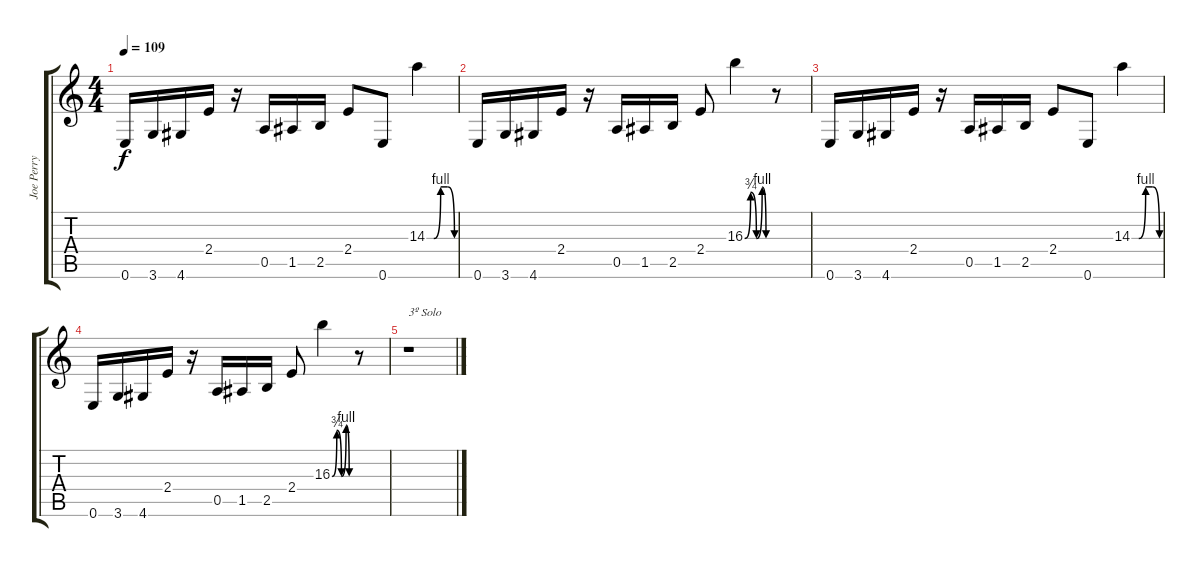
\track ("Joe Perry" "Joe Perry") {instrument overdrivenguitar}
\staff {score tabs}
\tuning (E4 B3 G3 D3 A2 E2) {hide}
\ts (4 4)
\tempo 109
\clef g2
\ks c
0.6.16{dy f} 3.6.16 4.6.16 2.4.16 r.16 0.5.16 1.5.16 2.5.16 2.4.8 0.6.8 14.3{be (custom 0 0 15 0 30 4 45 4 60 0)}.4 |
0.6.16 3.6.16 4.6.16 2.4.16 r.16 0.5.16 1.5.16 2.5.16 2.4.8 16.3{be (custom 0 0 15 3 30 0 45 4 55 0 60 0)}.4 r.8 |
0.6.16 3.6.16 4.6.16 2.4.16 r.16 0.5.16 1.5.16 2.5.16 2.4.8 0.6.8 14.3{be (custom 0 0 15 0 30 4 45 4 60 0)}.4 |
0.6.16 3.6.16 4.6.16 2.4.16 r.16 0.5.16 1.5.16 2.5.16 2.4.8 16.3{be (custom 0 0 15 3 30 0 45 4 55 0 60 0)}.4 r.8 |
r.1{txt "3º Solo"}
